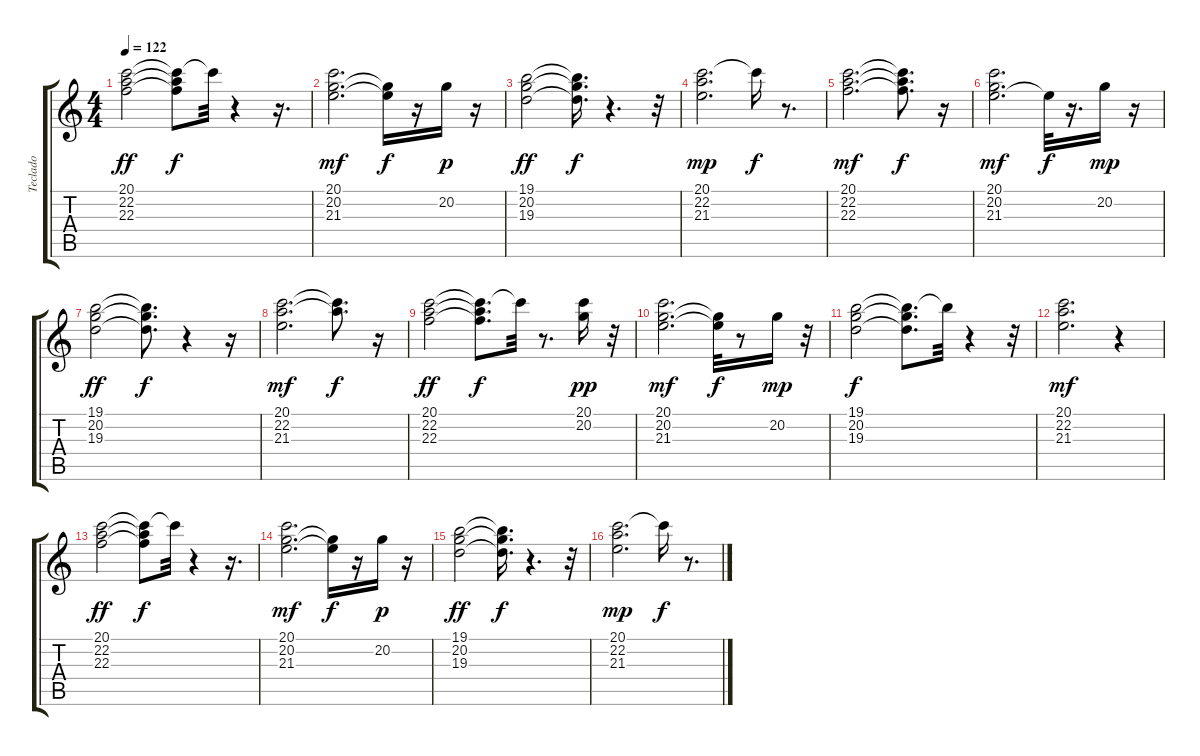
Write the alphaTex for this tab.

\track ("Teclado" "Teclado") {instrument rockorgan}
\staff {score tabs}
\tuning (E4 B3 G3 D3 A2 E2) {hide}
\ts (4 4)
\tempo 122
\clef g2
\ks c
(20.1 22.2 22.3).2{dy ff} (20.1{t} 22.2{t} 22.3{t}).8{dy f} 20.1{t}.32 r.4 r.16{d} |
(20.1 20.2 21.3).2{d dy mf} (20.2{t} 21.3{t}).16{dy f} r.16 20.2.16{dy p} r.16 |
(19.1 20.2 19.3).2{dy ff} (19.1{t} 20.2{t} 19.3{t}).16{d dy f} r.4{d} r.32 |
(20.1 22.2 21.3).2{d dy mp} 20.1{t}.16{dy f} r.8{d} |
(20.1 22.2 22.3).2{d dy mf} (20.1{t} 22.2{t} 22.3{t}).8{d dy f} r.16 |
(20.1 20.2 21.3).2{d dy mf} 21.3{t}.32{dy f} r.16{d} 20.2.16{dy mp} r.16 |
(19.1 20.2 19.3).2{dy ff} (19.1{t} 20.2{t} 19.3{t}).8{d dy f} r.4 r.16 |
(20.1 22.2 21.3).2{d dy mf} (20.1{t} 22.2{t}).8{d dy f} r.16 |
(20.1 22.2 22.3).2{dy ff} (20.1{t} 22.2{t} 22.3{t}).8{d dy f} 20.1{t}.32 r.8{d} (20.1 20.2).16{dy pp} r.32 |
(20.1 20.2 21.3).2{d dy mf} (20.2{t} 21.3{t}).32{dy f} r.8 20.2.16{dy mp} r.32 |
(19.1 20.2 19.3).2{dy f} (19.1{t} 20.2{t} 19.3{t}).8{d} 19.1{t}.32 r.4 r.32 |
(20.1 22.2 21.3).2{d dy mf} r.4 |
(20.1 22.2 22.3).2{dy ff} (20.1{t} 22.2{t} 22.3{t}).8{dy f} 20.1{t}.32 r.4 r.16{d} |
(20.1 20.2 21.3).2{d dy mf} (20.2{t} 21.3{t}).16{dy f} r.16 20.2.16{dy p} r.16 |
(19.1 20.2 19.3).2{dy ff} (19.1{t} 20.2{t} 19.3{t}).16{d dy f} r.4{d} r.32 |
(20.1 22.2 21.3).2{d dy mp} 20.1{t}.16{dy f} r.8{d}
